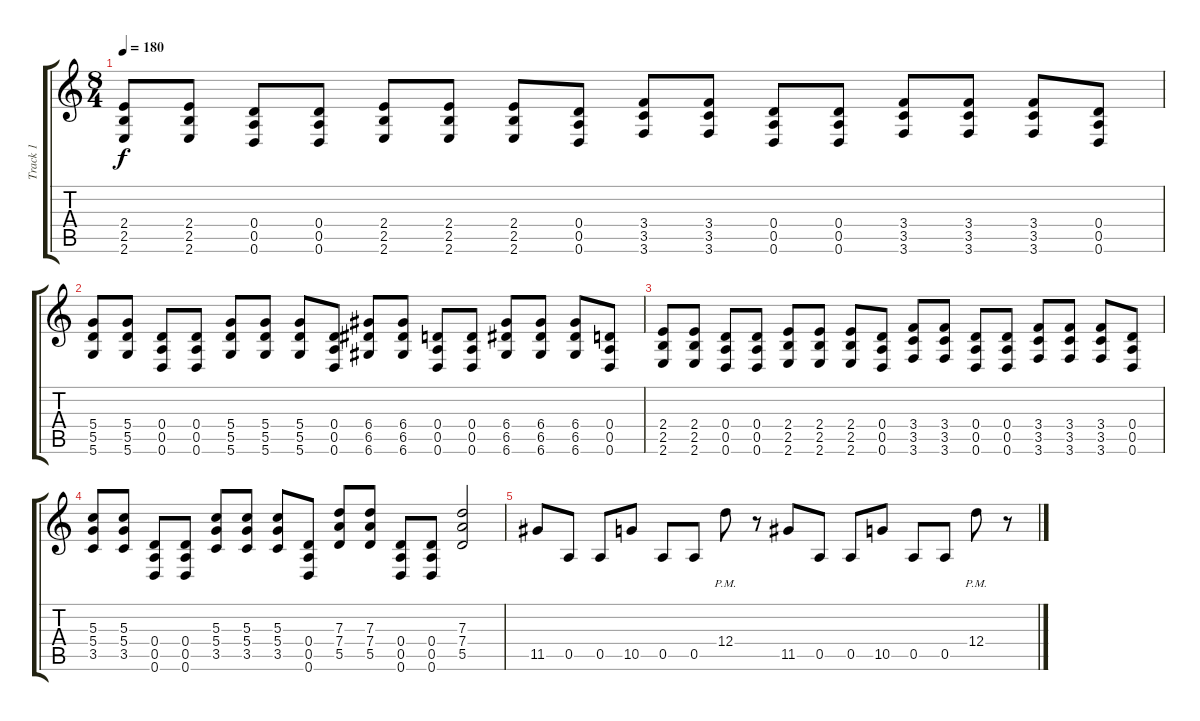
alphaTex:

\track ("Track 1" "Track 1") {instrument distortionguitar}
\staff {score tabs}
\tuning (E4 B3 G3 D3 A2 D2) {hide}
\ts (8 4)
\tempo 180
\clef g2
\ks c
(2.4 2.5 2.6).8{dy f} (2.4 2.5 2.6).8 (0.4 0.5 0.6).8 (0.4 0.5 0.6).8 (2.4 2.5 2.6).8 (2.4 2.5 2.6).8 (2.4 2.5 2.6).8 (0.4 0.5 0.6).8 (3.4 3.5 3.6).8 (3.4 3.5 3.6).8 (0.4 0.5 0.6).8 (0.4 0.5 0.6).8 (3.4 3.5 3.6).8 (3.4 3.5 3.6).8 (3.4 3.5 3.6).8 (0.4 0.5 0.6).8 |
(5.4 5.5 5.6).8 (5.4 5.5 5.6).8 (0.4 0.5 0.6).8 (0.4 0.5 0.6).8 (5.4 5.5 5.6).8 (5.4 5.5 5.6).8 (5.4 5.5 5.6).8 (0.4 0.5 0.6).8 (6.4 6.5 6.6).8 (6.4 6.5 6.6).8 (0.4 0.5 0.6).8 (0.4 0.5 0.6).8 (6.4 6.5 6.6).8 (6.4 6.5 6.6).8 (6.4 6.5 6.6).8 (0.4 0.5 0.6).8 |
(2.4 2.5 2.6).8 (2.4 2.5 2.6).8 (0.4 0.5 0.6).8 (0.4 0.5 0.6).8 (2.4 2.5 2.6).8 (2.4 2.5 2.6).8 (2.4 2.5 2.6).8 (0.4 0.5 0.6).8 (3.4 3.5 3.6).8 (3.4 3.5 3.6).8 (0.4 0.5 0.6).8 (0.4 0.5 0.6).8 (3.4 3.5 3.6).8 (3.4 3.5 3.6).8 (3.4 3.5 3.6).8 (0.4 0.5 0.6).8 |
(5.3 5.4 3.5).8 (5.3 5.4 3.5).8 (0.4 0.5 0.6).8 (0.4 0.5 0.6).8 (5.3 5.4 3.5).8 (5.3 5.4 3.5).8 (5.3 5.4 3.5).8 (0.4 0.5 0.6).8 (7.3 7.4 5.5).8 (7.3 7.4 5.5).8 (0.4 0.5 0.6).8 (0.4 0.5 0.6).8 (7.3 7.4 5.5).2 |
11.5.8 0.5.8 0.5.8 10.5.8 0.5.8 0.5.8 12.4{pm}.8 r.8 11.5.8 0.5.8 0.5.8 10.5.8 0.5.8 0.5.8 12.4{pm}.8 r.8
